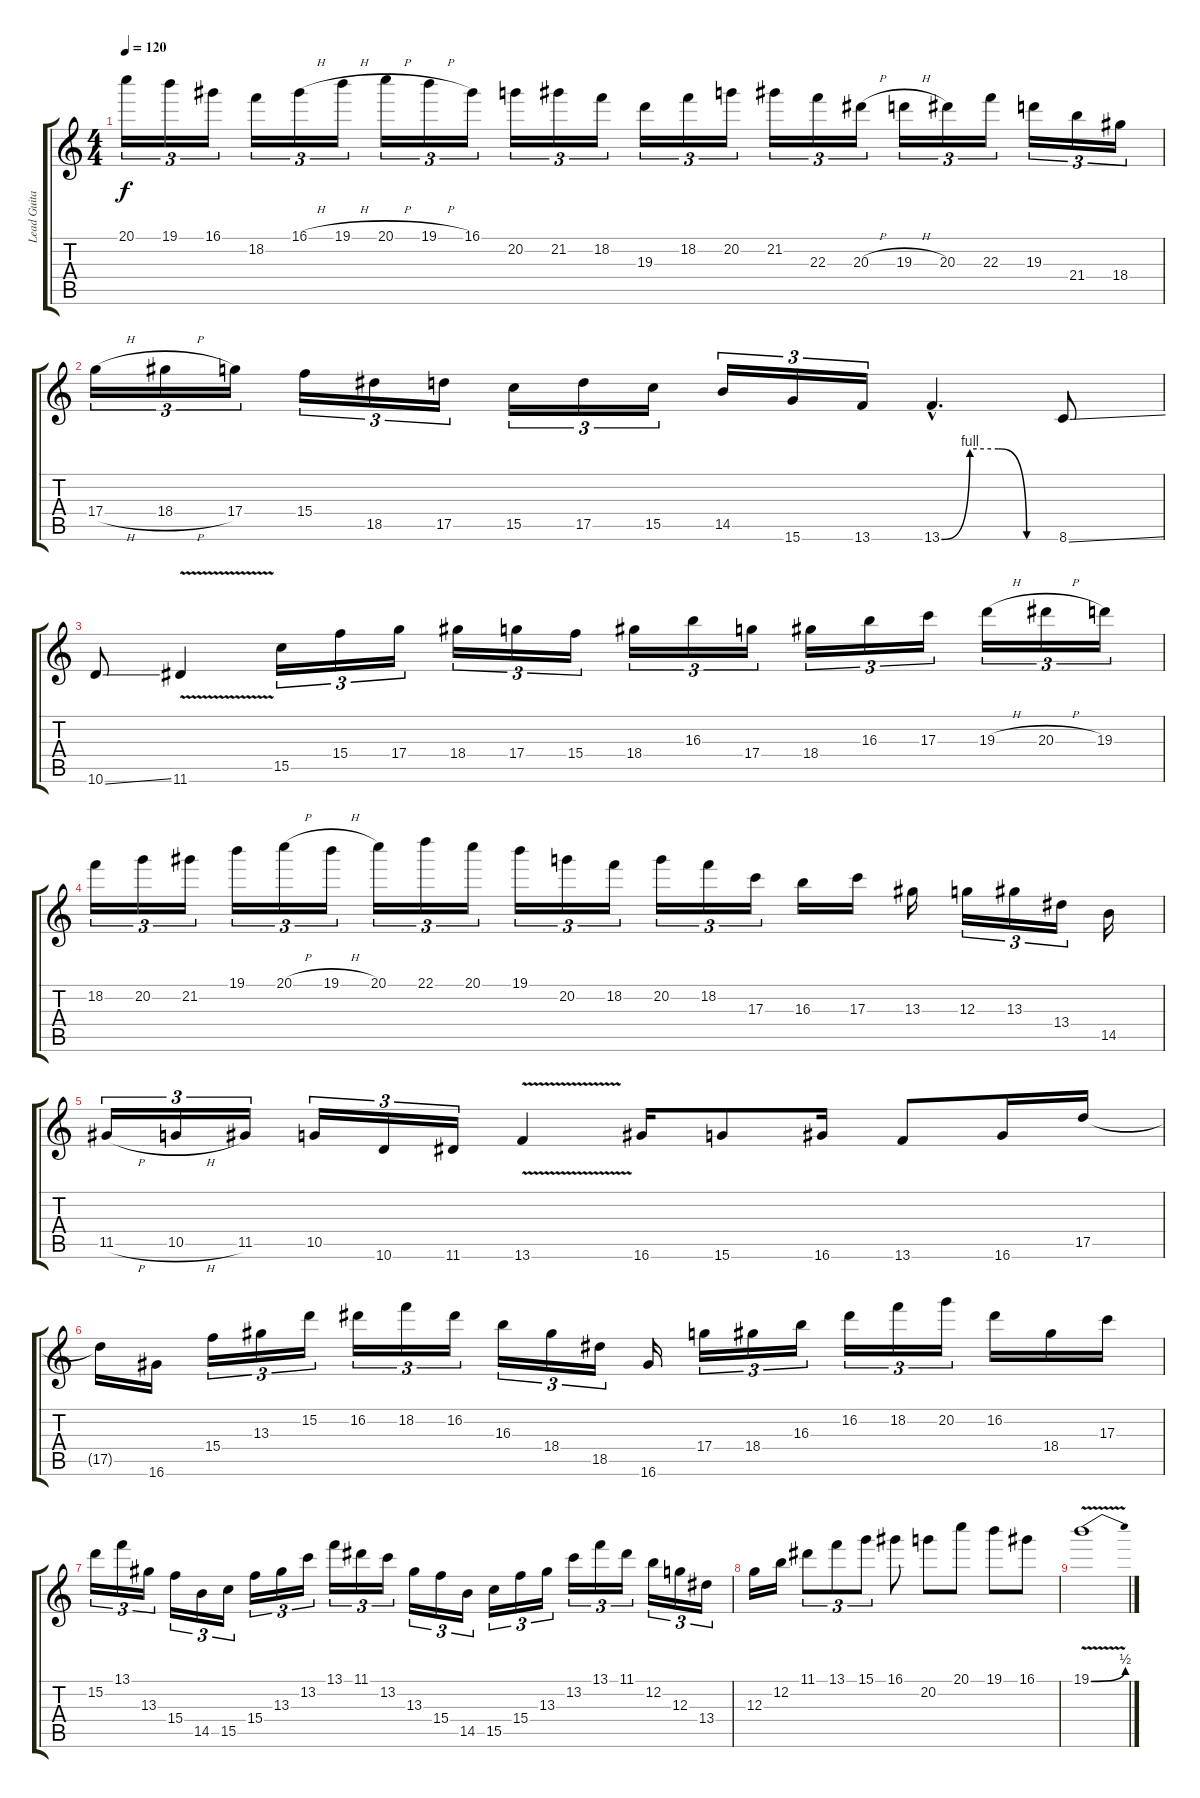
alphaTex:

\track ("Lead Guitar" "Lead Guita") {instrument distortionguitar}
\staff {score tabs}
\tuning (E4 B3 G3 D3 A2 E2) {hide}
\ts (4 4)
\tempo 120
\clef g2
\ks c
20.1.16{tu (3 2) dy f} 19.1.16{tu (3 2)} 16.1.16{tu (3 2)} 18.2.16{tu (3 2)} 16.1{h}.16{tu (3 2)} 19.1{h}.16{tu (3 2)} 20.1{h}.16{tu (3 2)} 19.1{h}.16{tu (3 2)} 16.1.16{tu (3 2)} 20.2.16{tu (3 2)} 21.2.16{tu (3 2)} 18.2.16{tu (3 2)} 19.3.16{tu (3 2)} 18.2.16{tu (3 2)} 20.2.16{tu (3 2)} 21.2.16{tu (3 2)} 22.3.16{tu (3 2)} 20.3{h}.16{tu (3 2)} 19.3{h}.16{tu (3 2)} 20.3.16{tu (3 2)} 22.3.16{tu (3 2)} 19.3.16{tu (3 2)} 21.4.16{tu (3 2)} 18.4.16{tu (3 2)} |
17.4{h}.16{tu (3 2)} 18.4{h}.16{tu (3 2)} 17.4.16{tu (3 2)} 15.4.16{tu (3 2)} 18.5.16{tu (3 2)} 17.5.16{tu (3 2)} 15.5.16{tu (3 2)} 17.5.16{tu (3 2)} 15.5.16{tu (3 2)} 14.5.16{tu (3 2)} 15.6.16{tu (3 2)} 13.6.16{tu (3 2)} 13.6{be (custom 0 0 15 4 30 4 45 0 60 0) hac}.4{d} 8.6{ss}.8 |
10.6{ss}.8 11.6{v}.4 15.5.16{tu (3 2)} 15.4.16{tu (3 2)} 17.4.16{tu (3 2)} 18.4.16{tu (3 2)} 17.4.16{tu (3 2)} 15.4.16{tu (3 2)} 18.4.16{tu (3 2)} 16.3.16{tu (3 2)} 17.4.16{tu (3 2)} 18.4.16{tu (3 2)} 16.3.16{tu (3 2)} 17.3.16{tu (3 2)} 19.3{h}.16{tu (3 2)} 20.3{h}.16{tu (3 2)} 19.3.16{tu (3 2)} |
18.2.16{tu (3 2)} 20.2.16{tu (3 2)} 21.2.16{tu (3 2)} 19.1.16{tu (3 2)} 20.1{h}.16{tu (3 2)} 19.1{h}.16{tu (3 2)} 20.1.16{tu (3 2)} 22.1.16{tu (3 2)} 20.1.16{tu (3 2)} 19.1.16{tu (3 2)} 20.2.16{tu (3 2)} 18.2.16{tu (3 2)} 20.2.16{tu (3 2)} 18.2.16{tu (3 2)} 17.3.16{tu (3 2)} 16.3.16 17.3.16 13.3.16 12.3.16{tu (3 2)} 13.3.16{tu (3 2)} 13.4.16{tu (3 2)} 14.5.16 |
11.5{h}.16{tu (3 2)} 10.5{h}.16{tu (3 2)} 11.5.16{tu (3 2)} 10.5.16{tu (3 2)} 10.6.16{tu (3 2)} 11.6.16{tu (3 2)} 13.6{v}.4 16.6.16 15.6.8 16.6.16 13.6.8 16.6.16 17.5.16 |
17.5{t}.16 16.6.16 15.4.16{tu (3 2)} 13.3.16{tu (3 2)} 15.2.16{tu (3 2)} 16.2.16{tu (3 2)} 18.2.16{tu (3 2)} 16.2.16{tu (3 2)} 16.3.16{tu (3 2)} 18.4.16{tu (3 2)} 18.5.16{tu (3 2)} 16.6.16 17.4.16{tu (3 2)} 18.4.16{tu (3 2)} 16.3.16{tu (3 2)} 16.2.16{tu (3 2)} 18.2.16{tu (3 2)} 20.2.16{tu (3 2)} 16.2.16 18.4.16 17.3.16 |
15.2.16{tu (3 2)} 13.1.16{tu (3 2)} 13.3.16{tu (3 2)} 15.4.16{tu (3 2)} 14.5.16{tu (3 2)} 15.5.16{tu (3 2)} 15.4.16{tu (3 2)} 13.3.16{tu (3 2)} 13.2.16{tu (3 2)} 13.1.16{tu (3 2)} 11.1.16{tu (3 2)} 13.2.16{tu (3 2)} 13.3.16{tu (3 2)} 15.4.16{tu (3 2)} 14.5.16{tu (3 2)} 15.5.16{tu (3 2)} 15.4.16{tu (3 2)} 13.3.16{tu (3 2)} 13.2.16{tu (3 2)} 13.1.16{tu (3 2)} 11.1.16{tu (3 2)} 12.2.16{tu (3 2)} 12.3.16{tu (3 2)} 13.4.16{tu (3 2)} |
12.3.16 12.2.16 11.1.8{tu (3 2)} 13.1.8{tu (3 2)} 15.1.8{tu (3 2)} 16.1.8 20.2.8 20.1.8 19.1.8 16.1.8 |
19.1{be (bend 0 0 60 2) v}.1
